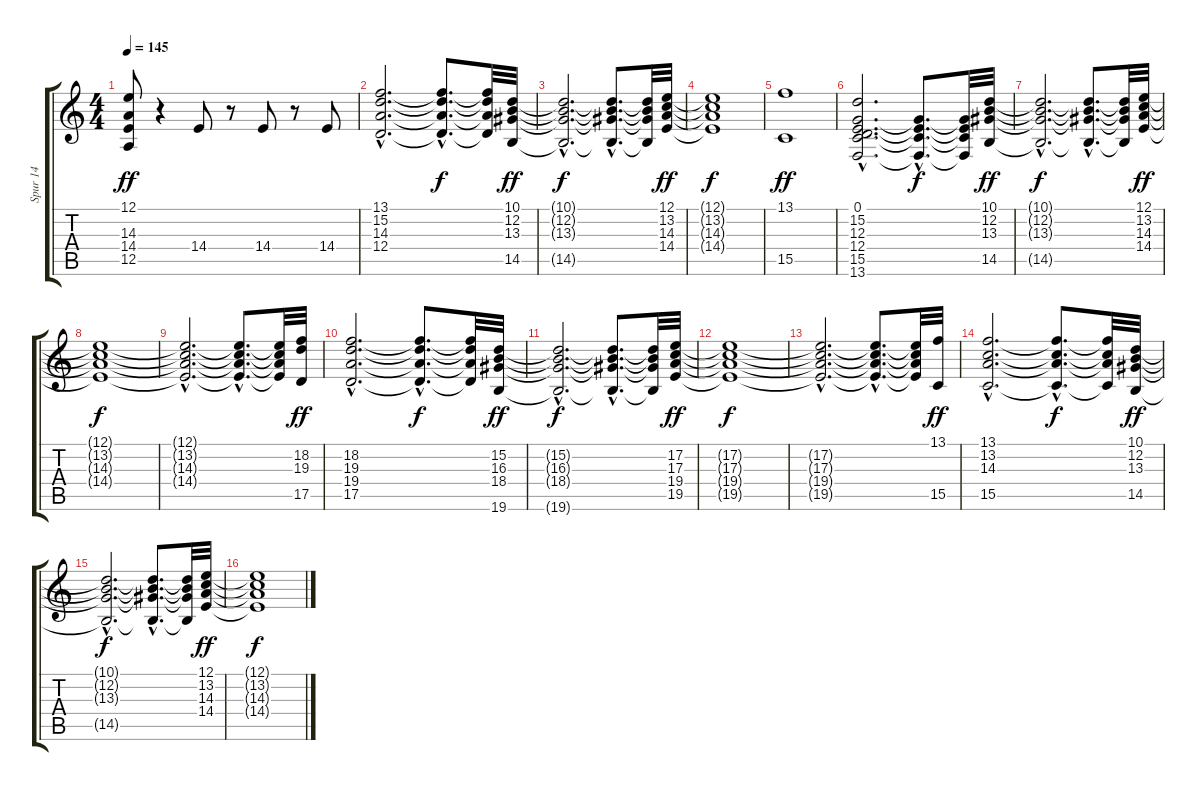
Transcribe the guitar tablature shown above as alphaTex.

\track ("Spur 14" "Spur 14") {instrument pad7halo}
\staff {score tabs}
\tuning (E4 B3 G3 D3 A2 E2) {hide}
\ts (4 4)
\tempo 145
\clef g2
\ks c
(12.1 14.3 14.4 12.5).8{dy ff} r.4 14.4.8 r.8 14.4.8 r.8 14.4.8 |
(13.1{hac} 15.2{hac} 14.3{hac} 12.4{hac}).2{d} (13.1{hac t} 15.2{hac t} 14.3{hac t} 12.4{hac t}).8{d dy f} (13.1{t} 15.2{t} 14.3{t} 12.4{t}).32 (10.1 12.2 13.3 14.5).32{dy ff} |
(10.1{hac t} 12.2{hac t} 13.3{hac t} 14.5{hac t}).2{d dy f} (10.1{hac t} 12.2{hac t} 13.3{hac t} 14.5{hac t}).8{d} (10.1{t} 12.2{t} 13.3{t} 14.5{t}).32 (12.1 13.2 14.3 14.4).32{dy ff} |
(12.1{t} 13.2{t} 14.3{t} 14.4{t}).1{dy f} |
(13.1 15.5).1{dy ff} |
(0.1{hac} 15.2 12.3{hac} 12.4 15.5{hac} 13.6{hac}).2{d} (0.1{hac t} 12.3{hac t} 15.5{hac t} 13.6{hac t}).8{d dy f} (0.1{t} 12.3{t} 15.5{t} 13.6{t}).32 (10.1 12.2 13.3 14.5).32{dy ff} |
(10.1{hac t} 12.2{hac t} 13.3{hac t} 14.5{hac t}).2{d dy f} (10.1{hac t} 12.2{hac t} 13.3{hac t} 14.5{hac t}).8{d} (10.1{t} 12.2{t} 13.3{t} 14.5{t}).32 (12.1 13.2 14.3 14.4).32{dy ff} |
(12.1{t} 13.2{t} 14.3{t} 14.4{t}).1{dy f} |
(12.1{hac t} 13.2{hac t} 14.3{hac t} 14.4{hac t}).2{d} (12.1{hac t} 13.2{hac t} 14.3{hac t} 14.4{hac t}).8{d} (12.1{t} 13.2{t} 14.3{t} 14.4{t}).32 (18.2 19.3 17.5).32{dy ff} |
(18.2{hac} 19.3{hac} 19.4{hac} 17.5{hac}).2{d} (18.2{hac t} 19.3{hac t} 19.4{hac t} 17.5{hac t}).8{d dy f} (18.2{t} 19.3{t} 19.4{t} 17.5{t}).32 (15.2 16.3 18.4 19.6).32{dy ff} |
(15.2{hac t} 16.3{hac t} 18.4{hac t} 19.6{hac t}).2{d dy f} (15.2{hac t} 16.3{hac t} 18.4{hac t} 19.6{hac t}).8{d} (15.2{t} 16.3{t} 18.4{t} 19.6{t}).32 (17.2 17.3 19.4 19.5).32{dy ff} |
(17.2{t} 17.3{t} 19.4{t} 19.5{t}).1{dy f} |
(17.2{hac t} 17.3{hac t} 19.4{hac t} 19.5{hac t}).2{d} (17.2{hac t} 17.3{hac t} 19.4{hac t} 19.5{hac t}).8{d} (17.2{t} 17.3{t} 19.4{t} 19.5{t}).32 (13.1 15.5).32{dy ff} |
(13.1{hac} 13.2{hac} 14.3{hac} 15.5{hac}).2{d} (13.1{hac t} 13.2{hac t} 14.3{hac t} 15.5{hac t}).8{d dy f} (13.1{t} 13.2{t} 14.3{t} 15.5{t}).32 (10.1 12.2 13.3 14.5).32{dy ff} |
(10.1{hac t} 12.2{hac t} 13.3{hac t} 14.5{hac t}).2{d dy f} (10.1{hac t} 12.2{hac t} 13.3{hac t} 14.5{hac t}).8{d} (10.1{t} 12.2{t} 13.3{t} 14.5{t}).32 (12.1 13.2 14.3 14.4).32{dy ff} |
(12.1{t} 13.2{t} 14.3{t} 14.4{t}).1{dy f}
